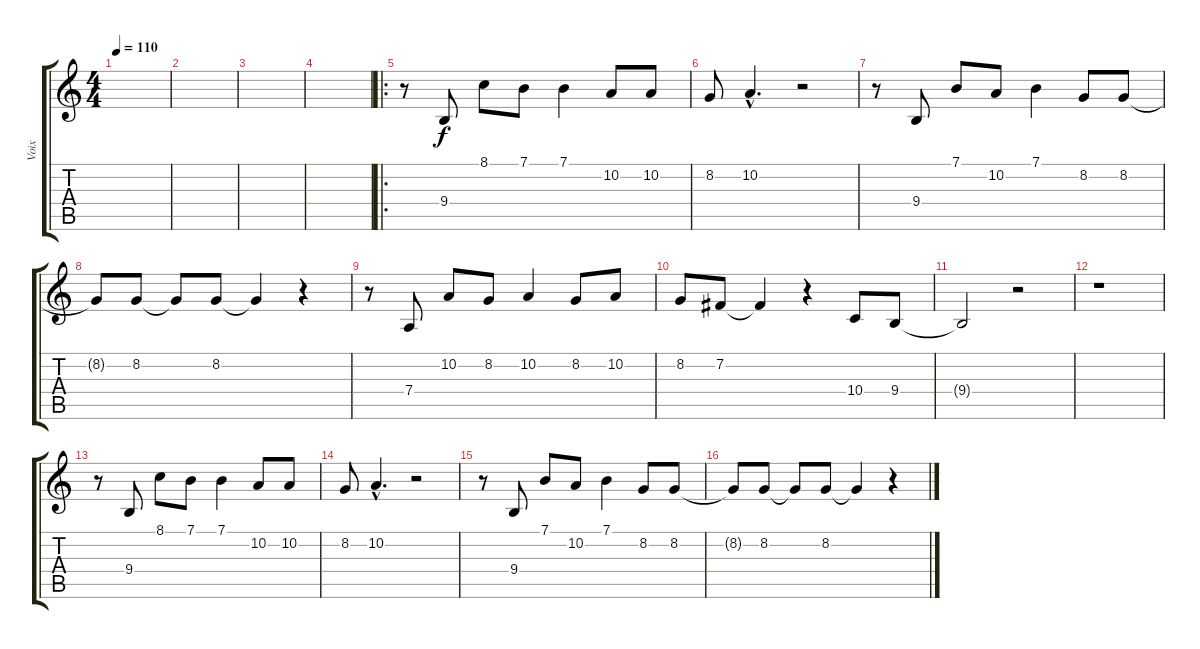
\track ("Voix" "Voix") {instrument accordion}
\staff {score tabs}
\tuning (E4 B3 G3 D3 A2 E2) {hide}
\ts (4 4)
\tempo 110
\clef g2
\ks c
|
|
|
|
\ro
r.8 9.4.8 8.1.8 7.1.8 7.1.4 10.2.8 10.2.8 |
8.2.8 10.2{hac}.4{d} r.2 |
r.8 9.4.8 7.1.8 10.2.8 7.1.4 8.2.8 8.2.8 |
8.2{t}.8 8.2.8 8.2{t}.8 8.2.8 8.2{t}.4 r.4 |
r.8 7.4.8 10.2.8 8.2.8 10.2.4 8.2.8 10.2.8 |
8.2.8 7.2.8 7.2{t}.4 r.4 10.4.8 9.4.8 |
9.4{t}.2 r.2 |
r.1 |
r.8 9.4.8 8.1.8 7.1.8 7.1.4 10.2.8 10.2.8 |
8.2.8 10.2{hac}.4{d} r.2 |
r.8 9.4.8 7.1.8 10.2.8 7.1.4 8.2.8 8.2.8 |
8.2{t}.8 8.2.8 8.2{t}.8 8.2.8 8.2{t}.4 r.4
